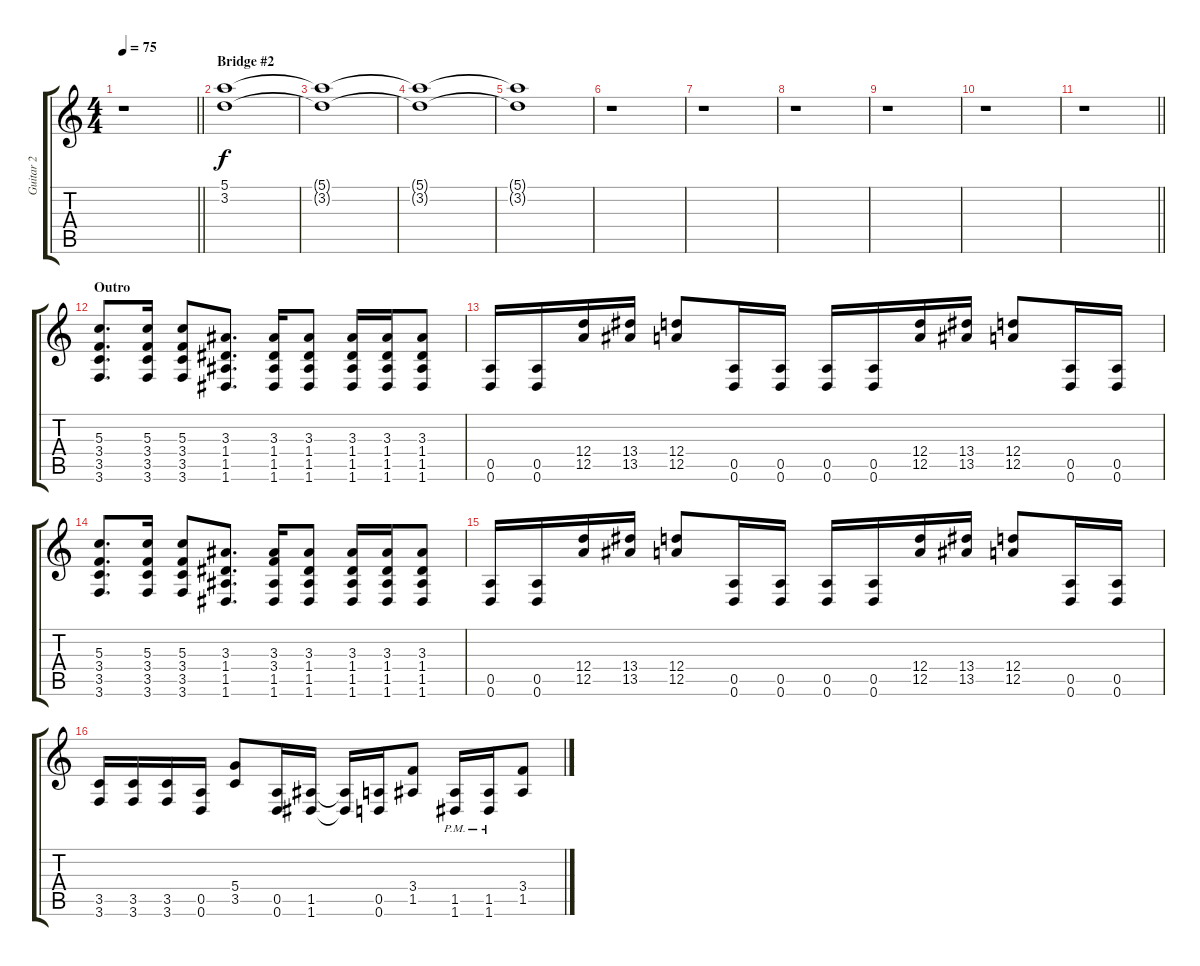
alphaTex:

\track ("Guitar 2" "Guitar 2") {instrument distortionguitar}
\staff {score tabs}
\tuning (E4 B3 G3 D3 A2 D2) {hide}
\ts (4 4)
\tempo 75
\clef g2
\barLineRight lightlight
\ks c
r.1{dy mp} |
\section ("" "Bridge #2")
(5.1 3.2).1{dy f volume 0} |
(5.1{t} 3.2{t}).1 |
(5.1{t} 3.2{t}).1 |
(5.1{t} 3.2{t}).1 |
r.1 |
r.1 |
r.1 |
r.1 |
r.1 |
\barLineRight lightlight
r.1 |
\section ("" "Outro")
(5.3 3.4 3.5 3.6).8{d volume 13} (5.3 3.4 3.5 3.6).16 (5.3 3.4 3.5 3.6).8 (3.3 1.4 1.5 1.6).8{d} (3.3 1.4 1.5 1.6).16 (3.3 1.4 1.5 1.6).8 (3.3 1.4 1.5 1.6).16 (3.3 1.4 1.5 1.6).16 (3.3 1.4 1.5 1.6).8 |
(0.5 0.6).16 (0.5 0.6).16 (12.4 12.5).16 (13.4 13.5).16 (12.4 12.5).8 (0.5 0.6).16 (0.5 0.6).16 (0.5 0.6).16 (0.5 0.6).16 (12.4 12.5).16 (13.4 13.5).16 (12.4 12.5).8 (0.5 0.6).16 (0.5 0.6).16 |
(5.3 3.4 3.5 3.6).8{d} (5.3 3.4 3.5 3.6).16 (5.3 3.4 3.5 3.6).8 (3.3 1.4 1.5 1.6).8{d} (3.3 3.4 1.5 1.6).16 (3.3 1.4 1.5 1.6).8 (3.3 1.4 1.5 1.6).16 (3.3 1.4 1.5 1.6).16 (3.3 1.4 1.5 1.6).8 |
(0.5 0.6).16 (0.5 0.6).16 (12.4 12.5).16 (13.4 13.5).16 (12.4 12.5).8 (0.5 0.6).16 (0.5 0.6).16 (0.5 0.6).16 (0.5 0.6).16 (12.4 12.5).16 (13.4 13.5).16 (12.4 12.5).8 (0.5 0.6).16 (0.5 0.6).16 |
(3.5 3.6).16 (3.5 3.6).16 (3.5 3.6).16 (0.5 0.6).16 (5.4 3.5).8 (0.5 0.6).16 (1.5 1.6).16 (1.5{t} 1.6{t}).16 (0.5 0.6).16 (3.4 1.5).8 (1.5{pm} 1.6{pm}).16 (1.5{pm} 1.6{pm}).16 (3.4 1.5).8
